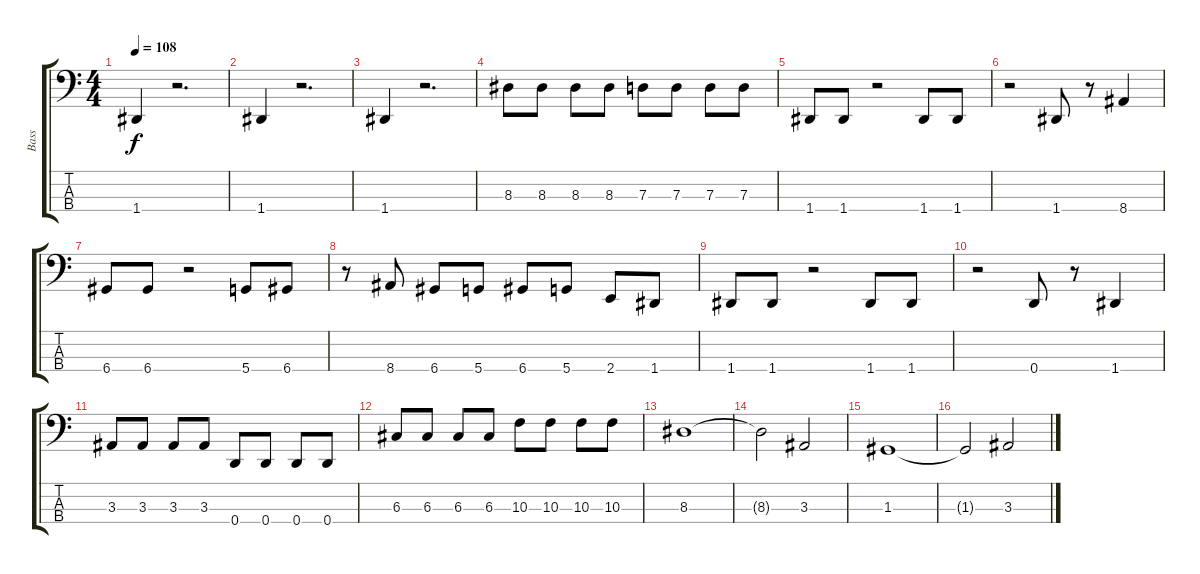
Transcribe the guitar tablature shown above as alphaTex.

\track ("Bass" "Bass") {instrument electricbassfinger}
\staff {score tabs}
\tuning (F2 C2 G1 D1) {hide}
\ts (4 4)
\tempo 108
\clef f4
\ks c
1.4.4{dy f} r.2{d} |
1.4.4 r.2{d} |
1.4.4 r.2{d} |
8.3.8 8.3.8 8.3.8 8.3.8 7.3.8 7.3.8 7.3.8 7.3.8 |
1.4.8 1.4.8 r.2 1.4.8 1.4.8 |
r.2 1.4.8 r.8 8.4.4 |
6.4.8 6.4.8 r.2 5.4.8 6.4.8 |
r.8 8.4.8 6.4.8 5.4.8 6.4.8 5.4.8 2.4.8 1.4.8 |
1.4.8 1.4.8 r.2 1.4.8 1.4.8 |
r.2 0.4.8 r.8 1.4.4 |
3.3.8 3.3.8 3.3.8 3.3.8 0.4.8 0.4.8 0.4.8 0.4.8 |
6.3.8 6.3.8 6.3.8 6.3.8 10.3.8 10.3.8 10.3.8 10.3.8 |
8.3.1 |
8.3{t}.2 3.3.2 |
1.3.1 |
1.3{t}.2 3.3.2
